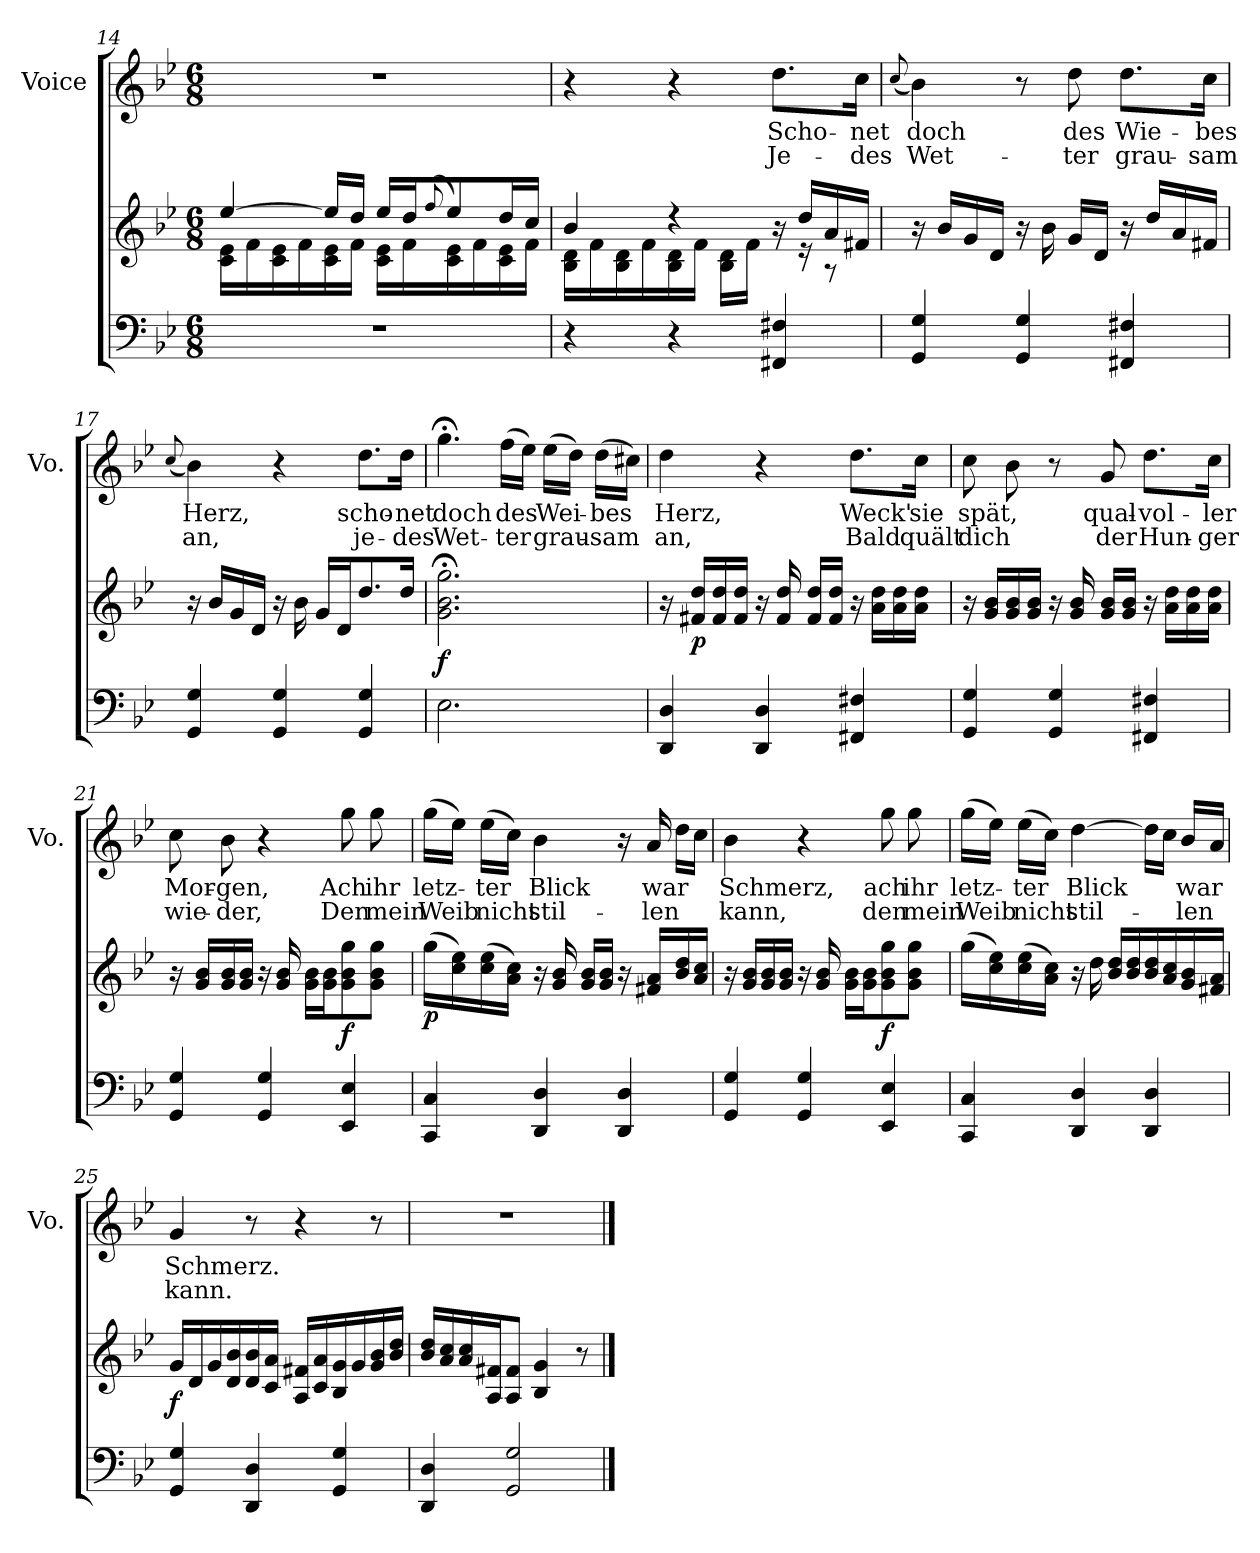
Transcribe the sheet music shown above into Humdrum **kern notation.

**kern	**kern	**dynam	**kern	**text	**text
*part2	*part2	*part2	*part1	*part1	*part1
*staff3	*staff2	*staff2/3	*staff1	*staff1	*staff1
*	*	*	*I"Voice	*	*
*	*	*	*I'Vo.	*	*
*clefF4	*clefG2	*	*clefG2	*	*
*k[b-e-]	*k[b-e-]	*	*k[b-e-]	*	*
*M6/8	*M6/8	*	*M6/8	*	*
=14	=14	=14	=14	=14	=14
*	*^	*	*	*	*
2.r	[4ee-/	16c\ 16e-\LL	.	2.r	.	.
.	.	16f\	.	.	.	.
.	.	16c\ 16e-\	.	.	.	.
.	.	16f\	.	.	.	.
.	16ee-/LL]	16c\ 16e-\	.	.	.	.
.	16dd/JJ	16f\JJ	.	.	.	.
.	16ee-/LL	16c\ 16e-\LL	.	.	.	.
.	16dd/J	16f\	.	.	.	.
.	(8qqff/	.	.	.	.	.
.	8ee-/)	16c\ 16e-\	.	.	.	.
.	.	16f\	.	.	.	.
.	16dd/L	16c\ 16e-\	.	.	.	.
.	16cc/JJ	16f\JJ	.	.	.	.
=15	=15	=15	=15	=15	=15	=15
4r	4b-/	16B-\ 16d\LL	.	4r	.	.
.	.	16f\	.	.	.	.
.	.	16B-\ 16d\	.	.	.	.
.	.	16f\	.	.	.	.
4r	4r	16B-\ 16d\	.	4r	.	.
.	.	16f\JJ	.	.	.	.
.	.	16B-\ 16d\LL	.	.	.	.
.	.	16f\JJ	.	.	.	.
4FF#X/ 4F#X/	16r	16ryy	.	8.dd\L	Scho-	Je-
.	16dd/LL	16r	.	.	.	.
.	16a/	8r	.	.	.	.
.	16f#X/JJ	.	.	16cc\Jk	-net	-des
*	*v	*v	*	*	*	*
!!LO:LB:g=z
=16	=16	=16	=16	=16	=16
.	.	.	(8qqcc/	.	.
4GG/ 4G/	16r	.	4b-\)	doch	Wet-
.	16b-/LL	.	.	.	.
.	16g/	.	.	.	.
.	16d/JJ	.	.	.	.
4GG/ 4G/	16r	.	8r	.	.
.	16b-\	.	.	.	.
.	16g/LL	.	8dd\	des	-ter
.	16d/JJ	.	.	.	.
4FF#X/ 4F#X/	16r	.	8.dd\L	Wie-	grau-
.	16dd/LL	.	.	.	.
.	16a/	.	.	.	.
.	16f#X/JJ	.	16cc\Jk	-bes	-sam
=17	=17	=17	=17	=17	=17
.	.	.	(8qqcc/	.	.
4GG/ 4G/	16r	.	4b-\)	Herz,	an,
.	16b-/LL	.	.	.	.
.	16g/	.	.	.	.
.	16d/JJ	.	.	.	.
4GG/ 4G/	16r	.	4r	.	.
.	16b-\	.	.	.	.
.	16g/LL	.	.	.	.
.	16d/J	.	.	.	.
4GG/ 4G/	8.dd/	.	8.dd\L	scho-	je-
.	16dd/Jk	.	16dd\Jk	-net	-des
=18	=18	=18	=18	=18	=18
!	!	!LO:DY:b	!	!	!
2.E-\	2.g;<\ 2.b-;<\ 2.gg;<\	f	4.gg;<\	doch	Wet-
.	.	.	(16ff\LL	des	-ter
.	.	.	16ee-\JJ)	.	.
.	.	.	(16ee-\LL	Wei-	grau-
.	.	.	16dd\JJ)	.	.
.	.	.	(16dd\LL	-bes	-sam
.	.	.	16cc#X\JJ)	.	.
!!LO:PB:g=z
=19	=19	=19	=19	=19	=19
4DD/ 4D/	16r	.	4dd\	Herz,	an,
!	!	!LO:DY:b	!	!	!
.	16f#X/ 16dd/LL	p	.	.	.
.	16f#/ 16dd/	.	.	.	.
.	16f#/ 16dd/JJ	.	.	.	.
4DD/ 4D/	16r	.	4r	.	.
.	16f#/ 16dd/	.	.	.	.
.	16f#/ 16dd/LL	.	.	.	.
.	16f#/ 16dd/JJ	.	.	.	.
4FF#X/ 4F#X/	16r	.	8.dd\L	Weck'	Bald
.	16a\ 16dd\LL	.	.	.	.
.	16a\ 16dd\	.	.	.	.
.	16a\ 16dd\JJ	.	16cc\Jk	sie	quält
=20	=20	=20	=20	=20	=20
4GG/ 4G/	16r	.	8cc\	spät,	dich
.	16g/ 16b-/LL	.	.	.	.
.	16g/ 16b-/	.	8b-\	.	.
.	16g/ 16b-/JJ	.	.	.	.
4GG/ 4G/	16r	.	8r	.	.
.	16g/ 16b-/	.	.	.	.
.	16g/ 16b-/LL	.	8g/	qual-	der
.	16g/ 16b-/JJ	.	.	.	.
4FF#X/ 4F#X/	16r	.	8.dd\L	-vol-	Hun-
.	16a\ 16dd\LL	.	.	.	.
.	16a\ 16dd\	.	.	.	.
.	16a\ 16dd\JJ	.	16cc\Jk	-ler	-ger
=21	=21	=21	=21	=21	=21
4GG/ 4G/	16r	.	8cc\	Mor-	wie-
.	16g/ 16b-/LL	.	.	.	.
.	16g/ 16b-/	.	8b-\	-gen,	-der,
.	16g/ 16b-/JJ	.	.	.	.
4GG/ 4G/	16r	.	4r	.	.
.	16g/ 16b-/	.	.	.	.
.	16g\ 16b-\LL	.	.	.	.
.	16g\ 16b-\J	.	.	.	.
!	!	!LO:DY:b	!	!	!
4EE-/ 4E-/	8g\ 8b-\ 8gg\	f	8gg\	Ach	Den
.	8g\ 8b-\ 8gg\J	.	8gg\	ihr	mein
!!LO:LB:g=z
=22	=22	=22	=22	=22	=22
!	!	!LO:DY:b	!	!	!
4CC/ 4C/	(16gg\LL	p	(16gg\LL	letz-	Weib
.	16cc\ 16ee-\)	.	16ee-\JJ)	.	.
.	(16cc\ 16ee-\	.	(16ee-\LL	-ter	nicht
.	16a\ 16cc\JJ)	.	16cc\JJ)	.	.
4DD/ 4D/	16r	.	4b-\	Blick	stil-
.	16g/ 16b-/	.	.	.	.
.	16g/ 16b-/LL	.	.	.	.
.	16g/ 16b-/JJ	.	.	.	.
4DD/ 4D/	16r	.	16r	.	.
.	16f#X/ 16a/LL	.	16a/	war	-len
.	16b-/ 16dd/	.	16dd\LL	.	.
.	16a/ 16cc/JJ	.	16cc\JJ	.	.
=23	=23	=23	=23	=23	=23
4GG/ 4G/	16r	.	4b-\	Schmerz,	kann,
.	16g/ 16b-/LL	.	.	.	.
.	16g/ 16b-/	.	.	.	.
.	16g/ 16b-/JJ	.	.	.	.
4GG/ 4G/	16r	.	4r	.	.
.	16g/ 16b-/	.	.	.	.
.	16g\ 16b-\LL	.	.	.	.
.	16g\ 16b-\J	.	.	.	.
!	!	!LO:DY:b	!	!	!
4EE-/ 4E-/	8g\ 8b-\ 8gg\	f	8gg\	ach	den
.	8g\ 8b-\ 8gg\J	.	8gg\	ihr	mein
=24	=24	=24	=24	=24	=24
4CC/ 4C/	(16gg\LL	.	(16gg\LL	letz-	Weib
.	16cc\ 16ee-\)	.	16ee-\JJ)	.	.
.	(16cc\ 16ee-\	.	(16ee-\LL	-ter	nicht
.	16a\ 16cc\JJ)	.	16cc\JJ)	.	.
4DD/ 4D/	16r	.	[4dd\	Blick	stil-
.	16dd\	.	.	.	.
.	16b-/ 16dd/LL	.	.	.	.
.	16b-/ 16dd/	.	.	.	.
4DD/ 4D/	16b-/ 16dd/	.	16dd\LL]	.	.
.	16a/ 16cc/	.	16cc\JJ	.	.
.	16g/ 16b-/	.	16b-/LL	war	-len
.	16f#X/ 16a/JJ	.	16a/JJ	.	.
!!LO:LB:g=z
=25	=25	=25	=25	=25	=25
!	!	!LO:DY:b	!	!	!
4GG/ 4G/	16g/LL	f	4g/	Schmerz.	kann.
.	16d/	.	.	.	.
.	16g/	.	.	.	.
.	16d/ 16b-/	.	.	.	.
4DD/ 4D/	16d/ 16b-/	.	8r	.	.
.	16c/ 16a/JJ	.	.	.	.
.	16A/ 16f#X/LL	.	4r	.	.
.	16c/ 16a/	.	.	.	.
4GG/ 4G/	16B-/ 16g/	.	.	.	.
.	16g/	.	.	.	.
.	16g/ 16b-/	.	8r	.	.
.	16b-/ 16dd/JJ	.	.	.	.
=26	=26	=26	=26	=26	=26
4DD/ 4D/	16b-/ 16dd/LL	.	2.r	.	.
.	16a/ 16cc/	.	.	.	.
.	16a/ 16cc/	.	.	.	.
.	16A/ 16f#X/J	.	.	.	.
2GG/ 2G/	8A/ 8f#/J	.	.	.	.
.	4B-/ 4g/	.	.	.	.
.	8r	.	.	.	.
==	==	==	==	==	==
*-	*-	*-	*-	*-	*-
